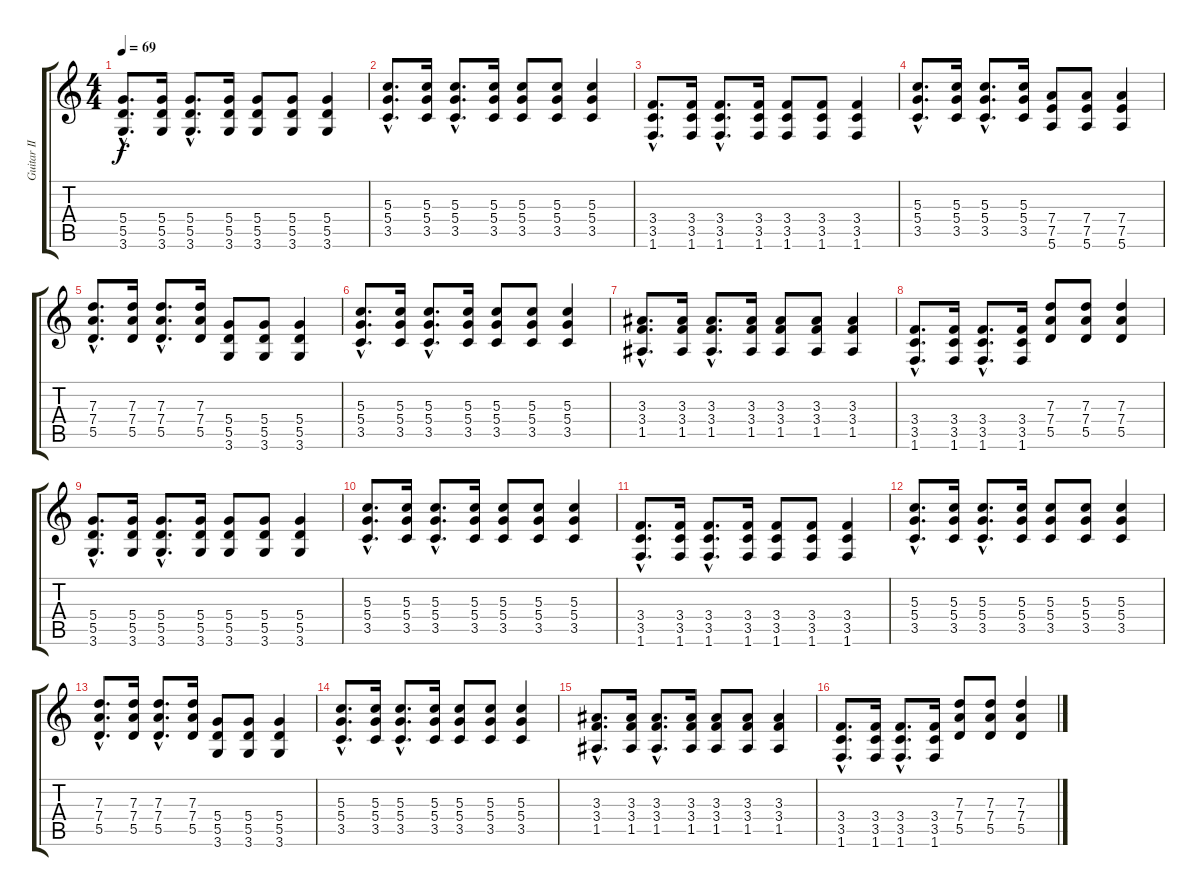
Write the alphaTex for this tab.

\track ("Guitar II" "Guitar II") {instrument distortionguitar}
\staff {score tabs}
\tuning (E4 B3 G3 D3 A2 E2) {hide}
\ts (4 4)
\tempo 69
\clef g2
\ks c
(5.4{hac} 5.5{hac} 3.6{hac}).8{d dy f} (5.4 5.5 3.6).16 (5.4{hac} 5.5{hac} 3.6{hac}).8{d} (5.4 5.5 3.6).16 (5.4 5.5 3.6).8 (5.4 5.5 3.6).8 (5.4 5.5 3.6).4 |
(5.3{hac} 5.4{hac} 3.5{hac}).8{d} (5.3 5.4 3.5).16 (5.3{hac} 5.4{hac} 3.5{hac}).8{d} (5.3 5.4 3.5).16 (5.3 5.4 3.5).8 (5.3 5.4 3.5).8 (5.3 5.4 3.5).4 |
(3.4{hac} 3.5{hac} 1.6{hac}).8{d} (3.4 3.5 1.6).16 (3.4{hac} 3.5{hac} 1.6{hac}).8{d} (3.4 3.5 1.6).16 (3.4 3.5 1.6).8 (3.4 3.5 1.6).8 (3.4 3.5 1.6).4 |
(5.3{hac} 5.4{hac} 3.5{hac}).8{d} (5.3 5.4 3.5).16 (5.3{hac} 5.4{hac} 3.5{hac}).8{d} (5.3 5.4 3.5).16 (7.4 7.5 5.6).8 (7.4 7.5 5.6).8 (7.4 7.5 5.6).4 |
(7.3{hac} 7.4{hac} 5.5{hac}).8{d} (7.3 7.4 5.5).16 (7.3{hac} 7.4{hac} 5.5{hac}).8{d} (7.3 7.4 5.5).16 (5.4 5.5 3.6).8 (5.4 5.5 3.6).8 (5.4 5.5 3.6).4 |
(5.3{hac} 5.4{hac} 3.5{hac}).8{d} (5.3 5.4 3.5).16 (5.3{hac} 5.4{hac} 3.5{hac}).8{d} (5.3 5.4 3.5).16 (5.3 5.4 3.5).8 (5.3 5.4 3.5).8 (5.3 5.4 3.5).4 |
(3.3{hac} 3.4{hac} 1.5{hac}).8{d} (3.3 3.4 1.5).16 (3.3{hac} 3.4{hac} 1.5{hac}).8{d} (3.3 3.4 1.5).16 (3.3 3.4 1.5).8 (3.3 3.4 1.5).8 (3.3 3.4 1.5).4 |
(3.4{hac} 3.5{hac} 1.6{hac}).8{d} (3.4 3.5 1.6).16 (3.4{hac} 3.5{hac} 1.6{hac}).8{d} (3.4 3.5 1.6).16 (7.3 7.4 5.5).8 (7.3 7.4 5.5).8 (7.3 7.4 5.5).4 |
(5.4{hac} 5.5{hac} 3.6{hac}).8{d} (5.4 5.5 3.6).16 (5.4{hac} 5.5{hac} 3.6{hac}).8{d} (5.4 5.5 3.6).16 (5.4 5.5 3.6).8 (5.4 5.5 3.6).8 (5.4 5.5 3.6).4 |
(5.3{hac} 5.4{hac} 3.5{hac}).8{d} (5.3 5.4 3.5).16 (5.3{hac} 5.4{hac} 3.5{hac}).8{d} (5.3 5.4 3.5).16 (5.3 5.4 3.5).8 (5.3 5.4 3.5).8 (5.3 5.4 3.5).4 |
(3.4{hac} 3.5{hac} 1.6{hac}).8{d} (3.4 3.5 1.6).16 (3.4{hac} 3.5{hac} 1.6{hac}).8{d} (3.4 3.5 1.6).16 (3.4 3.5 1.6).8 (3.4 3.5 1.6).8 (3.4 3.5 1.6).4 |
(5.3{hac} 5.4{hac} 3.5{hac}).8{d} (5.3 5.4 3.5).16 (5.3{hac} 5.4{hac} 3.5{hac}).8{d} (5.3 5.4 3.5).16 (5.3 5.4 3.5).8 (5.3 5.4 3.5).8 (5.3 5.4 3.5).4 |
(7.3{hac} 7.4{hac} 5.5{hac}).8{d} (7.3 7.4 5.5).16 (7.3{hac} 7.4{hac} 5.5{hac}).8{d} (7.3 7.4 5.5).16 (5.4 5.5 3.6).8 (5.4 5.5 3.6).8 (5.4 5.5 3.6).4 |
(5.3{hac} 5.4{hac} 3.5{hac}).8{d} (5.3 5.4 3.5).16 (5.3{hac} 5.4{hac} 3.5{hac}).8{d} (5.3 5.4 3.5).16 (5.3 5.4 3.5).8 (5.3 5.4 3.5).8 (5.3 5.4 3.5).4 |
(3.3{hac} 3.4{hac} 1.5{hac}).8{d} (3.3 3.4 1.5).16 (3.3{hac} 3.4{hac} 1.5{hac}).8{d} (3.3 3.4 1.5).16 (3.3 3.4 1.5).8 (3.3 3.4 1.5).8 (3.3 3.4 1.5).4 |
(3.4{hac} 3.5{hac} 1.6{hac}).8{d} (3.4 3.5 1.6).16 (3.4{hac} 3.5{hac} 1.6{hac}).8{d} (3.4 3.5 1.6).16 (7.3 7.4 5.5).8 (7.3 7.4 5.5).8 (7.3 7.4 5.5).4
